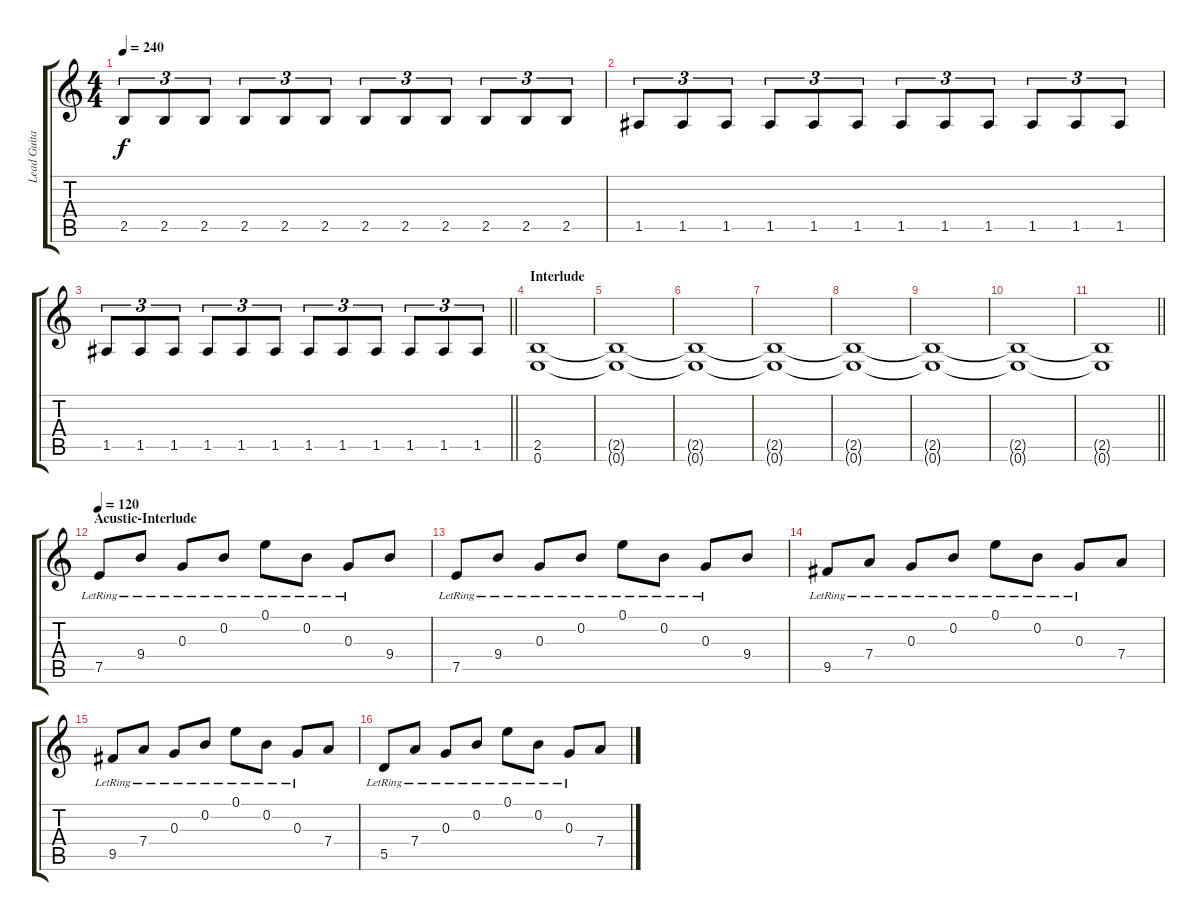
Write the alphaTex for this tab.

\track ("Lead Guitars" "Lead Guita") {instrument distortionguitar}
\staff {score tabs}
\tuning (E4 B3 G3 D3 A2 E2) {hide}
\ts (4 4)
\tempo 240
\clef g2
\ks c
2.5.8{tu (3 2) dy f} 2.5.8{tu (3 2)} 2.5.8{tu (3 2)} 2.5.8{tu (3 2)} 2.5.8{tu (3 2)} 2.5.8{tu (3 2)} 2.5.8{tu (3 2)} 2.5.8{tu (3 2)} 2.5.8{tu (3 2)} 2.5.8{tu (3 2)} 2.5.8{tu (3 2)} 2.5.8{tu (3 2)} |
1.5.8{tu (3 2)} 1.5.8{tu (3 2)} 1.5.8{tu (3 2)} 1.5.8{tu (3 2)} 1.5.8{tu (3 2)} 1.5.8{tu (3 2)} 1.5.8{tu (3 2)} 1.5.8{tu (3 2)} 1.5.8{tu (3 2)} 1.5.8{tu (3 2)} 1.5.8{tu (3 2)} 1.5.8{tu (3 2)} |
\barLineRight lightlight
1.5.8{tu (3 2)} 1.5.8{tu (3 2)} 1.5.8{tu (3 2)} 1.5.8{tu (3 2)} 1.5.8{tu (3 2)} 1.5.8{tu (3 2)} 1.5.8{tu (3 2)} 1.5.8{tu (3 2)} 1.5.8{tu (3 2)} 1.5.8{tu (3 2)} 1.5.8{tu (3 2)} 1.5.8{tu (3 2)} |
\section ("" "Interlude")
(2.5 0.6).1{volume 4} |
(2.5{t} 0.6{t}).1 |
(2.5{t} 0.6{t}).1 |
(2.5{t} 0.6{t}).1 |
(2.5{t} 0.6{t}).1{volume 0} |
(2.5{t} 0.6{t}).1 |
(2.5{t} 0.6{t}).1 |
\barLineRight lightlight
(2.5{t} 0.6{t}).1 |
\section ("" "Acustic-Interlude")
\tempo 120
7.5{lr}.8{volume 10 instrument acousticguitarsteel} 9.4{lr}.8 0.3{lr}.8 0.2{lr}.8 0.1{lr}.8 0.2{lr}.8 0.3{lr}.8 9.4.8 |
7.5{lr}.8 9.4{lr}.8 0.3{lr}.8 0.2{lr}.8 0.1{lr}.8 0.2{lr}.8 0.3{lr}.8 9.4.8 |
9.5{lr}.8 7.4{lr}.8 0.3{lr}.8 0.2{lr}.8 0.1{lr}.8 0.2{lr}.8 0.3{lr}.8 7.4.8 |
9.5{lr}.8 7.4{lr}.8 0.3{lr}.8 0.2{lr}.8 0.1{lr}.8 0.2{lr}.8 0.3{lr}.8 7.4.8 |
5.5{lr}.8 7.4{lr}.8 0.3{lr}.8 0.2{lr}.8 0.1{lr}.8 0.2{lr}.8 0.3{lr}.8 7.4.8
